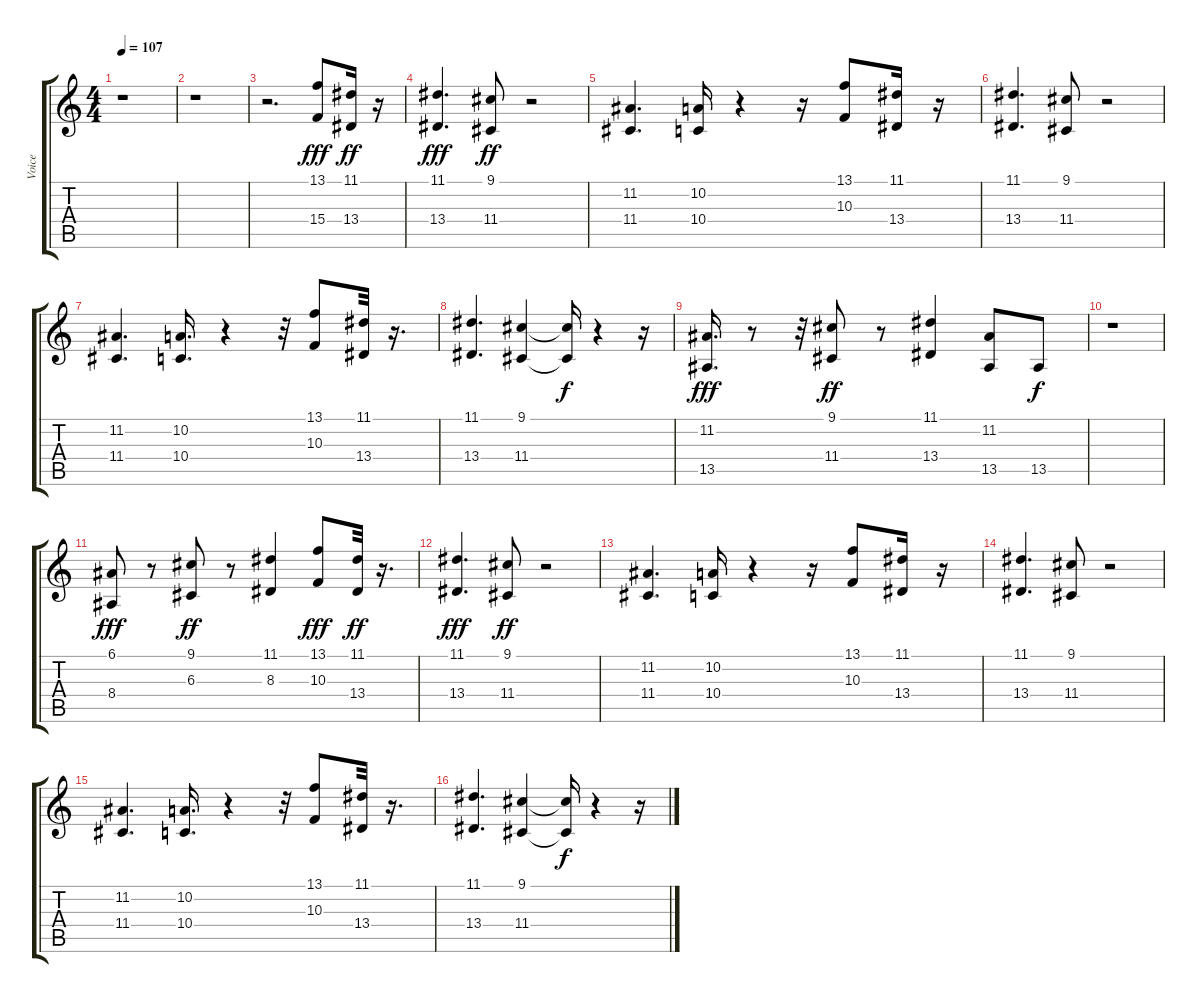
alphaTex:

\track ("Voice" "Voice") {instrument lead2sawtooth}
\staff {score tabs}
\tuning (E4 B3 G3 D3 A2 E2) {hide}
\ts (4 4)
\tempo 107
\clef g2
\ks c
r.1{dy f} |
r.1 |
r.2{d} (13.1 15.4).8{dy fff} (11.1 13.4).16{dy ff} r.16 |
(11.1 13.4).4{d dy fff} (9.1 11.4).8{dy ff} r.2 |
(11.2 11.4).4{d} (10.2 10.4).16 r.4 r.16 (13.1 10.3).8 (11.1 13.4).16 r.16 |
(11.1 13.4).4{d} (9.1 11.4).8 r.2 |
(11.2 11.4).4{d} (10.2 10.4).16{d} r.4 r.32 (13.1 10.3).8 (11.1 13.4).32 r.16{d} |
(11.1 13.4).4{d} (9.1 11.4).4 (9.1{t} 11.4{t}).16{dy f} r.4 r.16 |
(11.2 13.5).16{d dy fff} r.8 r.32 (9.1 11.4).8{dy ff} r.8 (11.1 13.4).4 (11.2 13.5).8 13.5.8{dy f} |
r.1 |
(6.1 8.4).8{dy fff} r.8 (9.1 6.3).8{dy ff} r.8 (11.1 8.3).4 (13.1 10.3).8{dy fff} (11.1 13.4).32{dy ff} r.16{d} |
(11.1 13.4).4{d dy fff} (9.1 11.4).8{dy ff} r.2 |
(11.2 11.4).4{d} (10.2 10.4).16 r.4 r.16 (13.1 10.3).8 (11.1 13.4).16 r.16 |
(11.1 13.4).4{d} (9.1 11.4).8 r.2 |
(11.2 11.4).4{d} (10.2 10.4).16{d} r.4 r.32 (13.1 10.3).8 (11.1 13.4).32 r.16{d} |
(11.1 13.4).4{d} (9.1 11.4).4 (9.1{t} 11.4{t}).16{dy f} r.4 r.16
